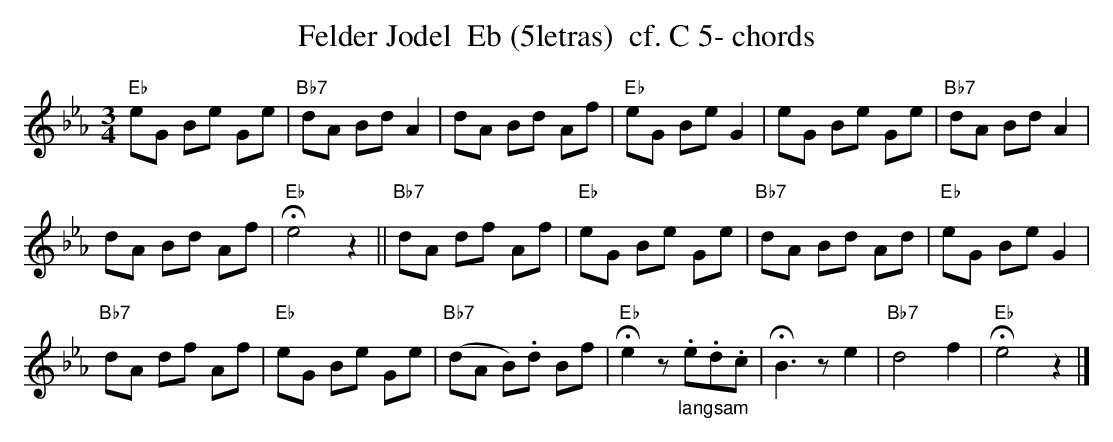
X:1
T:Felder Jodel  Eb (5letras)  cf. C 5- chords
M:3/4
L:1/8
K:Ebmaj%%MIDI gchordon
"Eb"eG Be Ge | "Bb7"dA BdA2 | dA Bd Af | "Eb"eG BeG2 | eG Be Ge | "Bb7"dA BdA2 |
dA Bd Af | "Eb"!fermata!e4 z2 || "Bb7"dA df Af | "Eb"eG Be Ge | "Bb7"dA Bd Ad | "Eb"eG BeG2 |
"Bb7"dA df Af | "Eb"eG Be Ge | "Bb7"(dA B).d Bf | "Eb"!fermata!e2 z"_langsam".e.d.c | !fermata!B3ze2 | "Bb7"d4f2 | "Eb"!fermata!e4z2 |]
